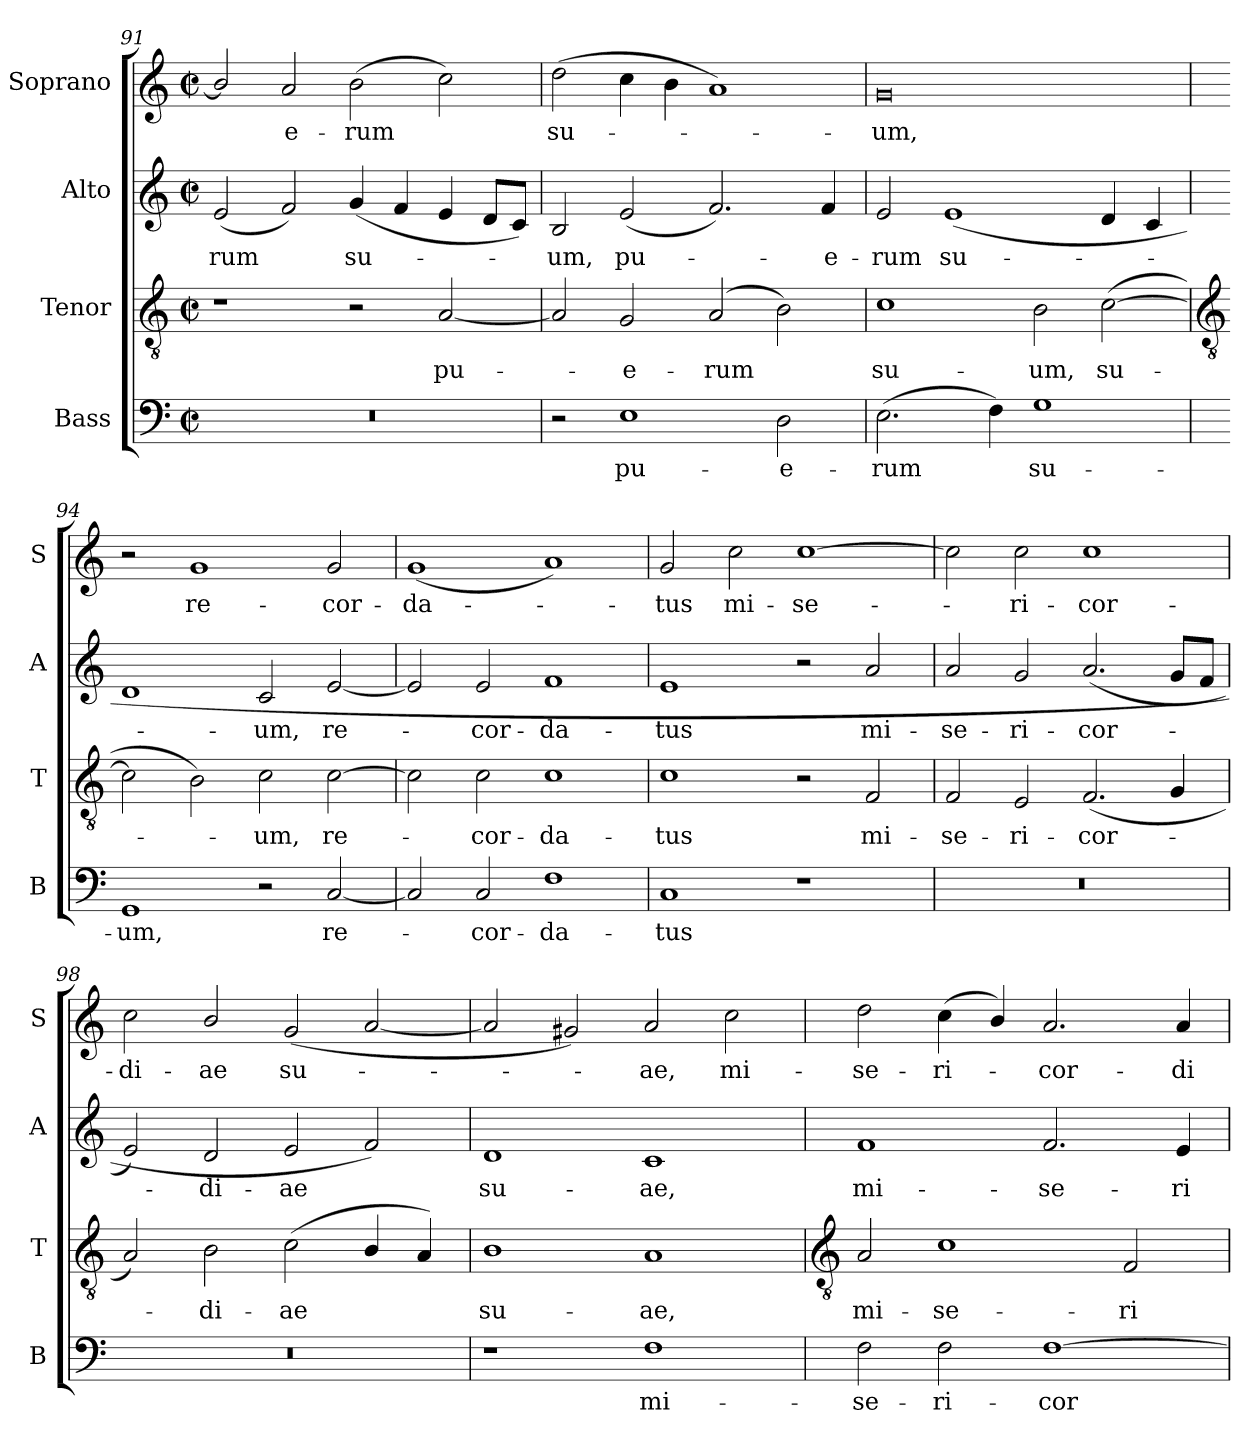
**kern	**text	**kern	**text	**kern	**text	**kern	**text
*part4	*part4	*part3	*part3	*part2	*part2	*part1	*part1
*staff4	*staff4	*staff3	*staff3	*staff2	*staff2	*staff1	*staff1
*I"Bass	*	*I"Tenor	*	*I"Alto	*	*I"Soprano	*
*I'B	*	*I'T	*	*I'A	*	*I'S	*
*clefF4	*	*clefGv2	*	*clefG2	*	*clefG2	*
*k[]	*	*k[]	*	*k[]	*	*k[]	*
*C:	*	*C:	*	*C:	*	*C:	*
*M4/2	*	*M4/2	*	*M4/2	*	*M4/2	*
*met(c|)	*	*met(c|)	*	*met(c|)	*	*met(c|)	*
=91	=91	=91	=91	=91	=91	=91	=91
!	!	!	!	!	!LO:LY:b	!	!
0r	.	1r	.	(<2e	-rum	2b/]	.
!	!	!	!	!	!	!	!LO:LY:b
.	.	.	.	2f)	.	2a	e-
!	!	!	!	!	!LO:LY:b	!	!LO:LY:b
.	.	2r	.	(<4g	su-	(>2b	-rum
.	.	.	.	4f	.	.	.
!	!	!	!LO:LY:b	!	!	!	!
.	.	[2A	pu-	4e	.	2cc)	.
.	.	.	.	8dL	.	.	.
.	.	.	.	8cJ)	.	.	.
=92	=92	=92	=92	=92	=92	=92	=92
!	!	!	!	!	!LO:LY:b	!	!LO:LY:b
2r	.	2A]	.	2B	um,	(>2dd	su-
!	!LO:LY:b	!	!LO:LY:b	!	!LO:LY:b	!	!
1E	pu-	2G	e-	(<2e	pu-	4cc	.
.	.	.	.	.	.	4b	.
!	!	!	!LO:LY:b	!	!	!	!
.	.	(<2A	-rum	2.f)	.	1a)	.
!	!LO:LY:b	!	!	!	!	!	!
2D	-e-	2B)	.	.	.	.	.
!	!	!	!	!	!LO:LY:b	!	!
.	.	.	.	4f	e-	.	.
=93	=93	=93	=93	=93	=93	=93	=93
!	!LO:LY:b	!	!LO:LY:b	!	!LO:LY:b	!	!LO:LY:b
(>2.E	-rum	1c	su-	2e	-rum	0g	um,
!	!	!	!	!	!LO:LY:b	!	!
.	.	.	.	(<1e	su-	.	.
4F)	.	.	.	.	.	.	.
!	!LO:LY:b	!	!LO:LY:b	!	!	!	!
1G	su-	2B	-um,	.	.	.	.
!	!	!	!LO:LY:b	!	!	!	!
.	.	(>[2c	su-	4d	.	.	.
.	.	.	.	4c	.	.	.
!!LO:LB:g=z
=94	=94	=94	=94	=94	=94	=94	=94
*	*	*clefGv2	*	*	*	*	*
!	!LO:LY:b	!	!	!	!	!	!
1GG	-um,	2c]	.	1d	.	2r	.
!	!	!	!	!	!	!	!LO:LY:b
.	.	2B)	.	.	.	1g	re-
!	!	!	!LO:LY:b	!	!LO:LY:b	!	!
2r	.	2c	um,	2c	um,	.	.
!	!LO:LY:b	!	!LO:LY:b	!	!LO:LY:b	!	!LO:LY:b
[2C	re-	[2c	re-	[2e	re-	2g	-cor-
=95	=95	=95	=95	=95	=95	=95	=95
!	!	!	!	!	!	!	!LO:LY:b
2C]	.	2c]	.	2e]	.	(<1g	-da-
!	!LO:LY:b	!	!LO:LY:b	!	!LO:LY:b	!	!
2C	cor-	2c	cor-	2e	cor-	.	.
!	!LO:LY:b	!	!LO:LY:b	!	!LO:LY:b	!	!
1F	-da-	1c	-da-	1f	-da-	1a)	.
=96	=96	=96	=96	=96	=96	=96	=96
!	!LO:LY:b	!	!LO:LY:b	!	!LO:LY:b	!	!LO:LY:b
1C	-tus	1c	-tus	1e	-tus	2g	tus
!	!	!	!	!	!	!	!LO:LY:b
.	.	.	.	.	.	2cc	mi-
!	!	!	!	!	!	!	!LO:LY:b
1r	.	2r	.	2r	.	[1cc	-se-
!	!	!	!LO:LY:b	!	!LO:LY:b	!	!
.	.	2F	mi-	2a	mi-	.	.
=97	=97	=97	=97	=97	=97	=97	=97
!	!	!	!LO:LY:b	!	!LO:LY:b	!	!
0r	.	2F	-se-	2a	-se-	2cc]	.
!	!	!	!LO:LY:b	!	!LO:LY:b	!	!LO:LY:b
.	.	2E	-ri-	2g	-ri-	2cc	ri-
!	!	!	!LO:LY:b	!	!LO:LY:b	!	!LO:LY:b
.	.	(<2.F	-cor-	(<2.a	-cor-	1cc	-cor-
.	.	4G	.	8gL	.	.	.
.	.	.	.	8fJ	.	.	.
=98	=98	=98	=98	=98	=98	=98	=98
!	!	!	!	!	!	!	!LO:LY:b
0r	.	2A)	.	2e)	.	2cc	-di-
!	!	!	!LO:LY:b	!	!LO:LY:b	!	!LO:LY:b
.	.	2B	di-	2d	di-	2b/	-ae
!	!	!	!LO:LY:b	!	!LO:LY:b	!	!LO:LY:b
.	.	(<2c	-ae	2e	-ae	(<2g	su-
.	.	4B/	.	2f)	.	[2a	.
.	.	4A)	.	.	.	.	.
=99	=99	=99	=99	=99	=99	=99	=99
!	!	!	!LO:LY:b	!	!LO:LY:b	!	!
1r	.	1B	su-	1d	su-	2a]	.
.	.	.	.	.	.	2g#X)	.
!	!LO:LY:b	!	!LO:LY:b	!	!LO:LY:b	!	!LO:LY:b
1F	mi-	1A	-ae,	1c	-ae,	2a	ae,
!	!	!	!	!	!	!	!LO:LY:b
.	.	.	.	.	.	2cc	mi-
!!LO:LB:g=z
=100	=100	=100	=100	=100	=100	=100	=100
*	*	*clefGv2	*	*	*	*	*
!	!LO:LY:b	!	!LO:LY:b	!	!LO:LY:b	!	!LO:LY:b
2F	-se-	2A	mi-	1f	mi-	2dd	-se-
!	!LO:LY:b	!	!LO:LY:b	!	!	!	!LO:LY:b
2F	-ri-	1c	-se-	.	.	(<4cc	-ri-
.	.	.	.	.	.	4b/)	.
!	!LO:LY:b	!	!	!	!LO:LY:b	!	!LO:LY:b
[1F	-cor-	.	.	2.f	-se-	2.a	cor-
!	!	!	!LO:LY:b	!	!	!	!
.	.	2F	-ri-	.	.	.	.
!	!	!	!	!	!LO:LY:b	!	!LO:LY:b
.	.	.	.	4e	-ri-	4a	-di-
=	=	=	=	=	=	=	=
*-	*-	*-	*-	*-	*-	*-	*-
